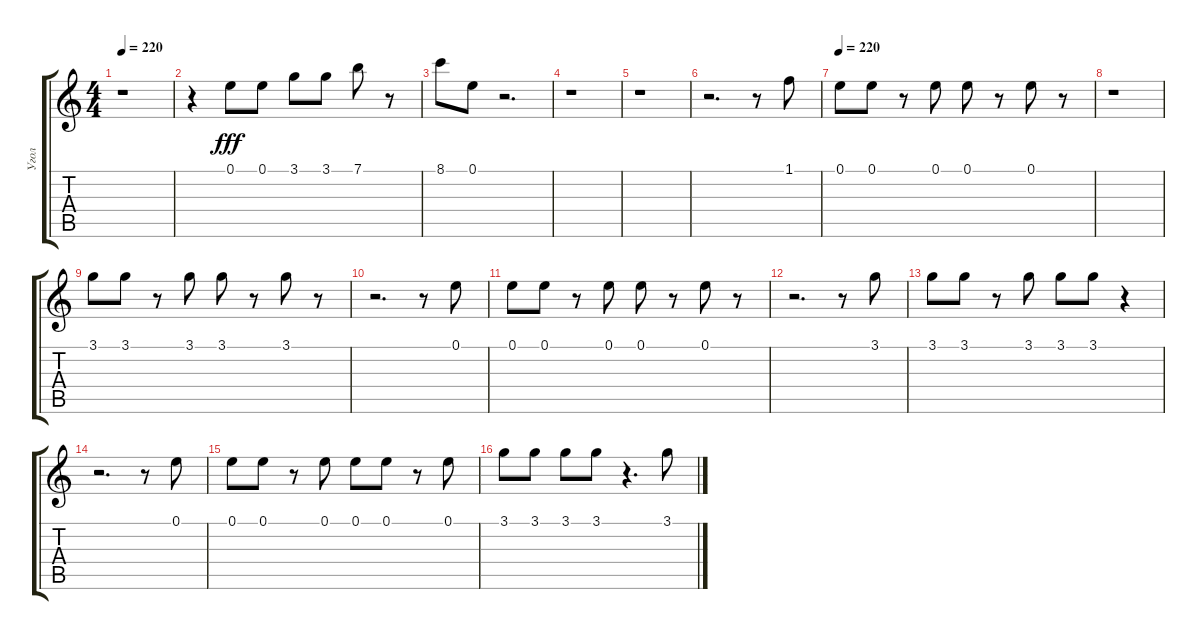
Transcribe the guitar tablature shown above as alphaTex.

\track ("Угол" "Угол") {instrument electricguitarmuted}
\staff {score tabs}
\tuning (E4 B3 G3 D3 A2 E2) {hide}
\ts (4 4)
\tempo 220
\clef g2
\ks c
r.1{dy fff} |
r.4 0.1.8 0.1.8 3.1.8 3.1.8 7.1.8 r.8 |
8.1.8 0.1.8 r.2{d} |
r.1 |
r.1 |
r.2{d} r.8 1.1.8 |
\tempo 220
0.1.8 0.1.8 r.8 0.1.8 0.1.8 r.8 0.1.8 r.8 |
r.1 |
3.1.8 3.1.8 r.8 3.1.8 3.1.8 r.8 3.1.8 r.8 |
r.2{d} r.8 0.1.8 |
0.1.8 0.1.8 r.8 0.1.8 0.1.8 r.8 0.1.8 r.8 |
r.2{d} r.8 3.1.8 |
3.1.8 3.1.8 r.8 3.1.8 3.1.8 3.1.8 r.4 |
r.2{d} r.8 0.1.8 |
0.1.8 0.1.8 r.8 0.1.8 0.1.8 0.1.8 r.8 0.1.8 |
3.1.8 3.1.8 3.1.8 3.1.8 r.4{d} 3.1.8
